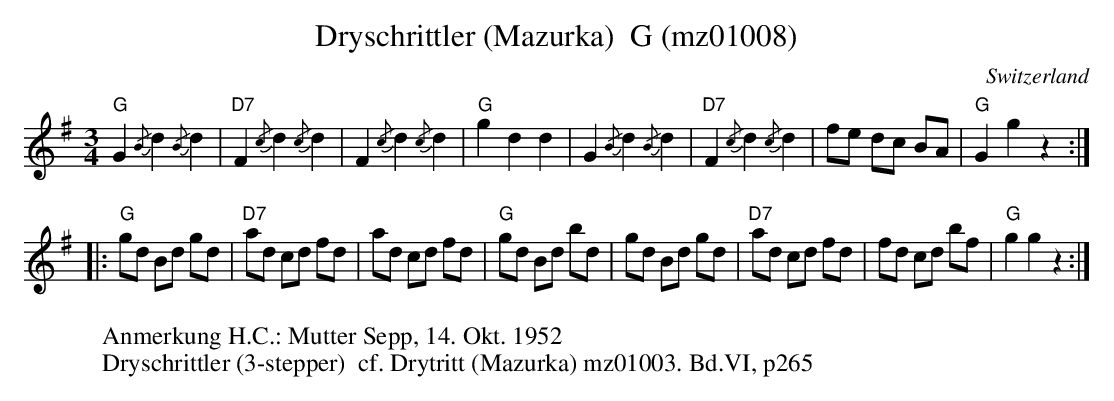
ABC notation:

X:1
T: Dryschrittler (Mazurka)  G (mz01008)
O:Switzerland
M:3/4
L:1/4
K:G %%MIDI gchordon
"G"G{/B}d{/B}d | "D7"F {/c}d{/c}d | F{/c}d{/c}d | "G"gdd | G{/B}d {/B}d | "D7"F{/c}d{/c}d | f/e/ d/c/ B/A/ | "G"Ggz :: [L:1/8]
"G"gd Bd gd | "D7"ad cd fd | ad cd fd | "G"gd Bd bd | gd Bd gd | "D7"ad cd fd | fd cd bf | "G"g2g2z2 :|
W:Anmerkung H.C.: Mutter Sepp, 14. Okt. 1952
W: Dryschrittler (3-stepper)  cf. Drytritt (Mazurka) mz01003. Bd.VI, p265
